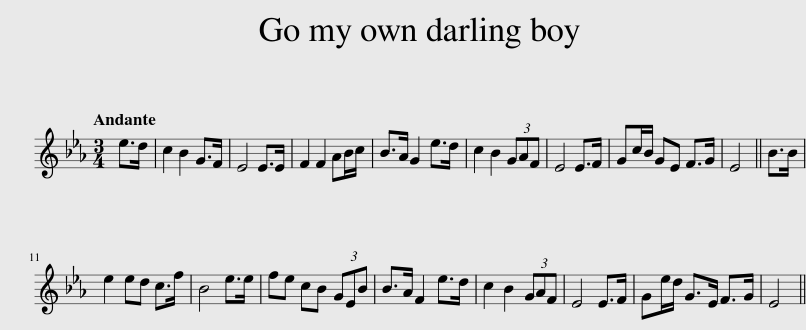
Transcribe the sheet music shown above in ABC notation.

X:1
L:1/8
Q:1/4=88
M:3/4
I:linebreak $
K:Eb
V:1 treble
V:1
 e>d | c2 B2 G>F | E4 E>E | F2 F2 AB/c/ | B>A G2 e>d | %5
 c2 B2 (3GAF | E4 E>F | Gc/B/ GE F>G | E4 || B>B |$ %10
 e2 ed c>f | B4 e>e | fe cB (3GEB | B>A F2 e>d | c2 B2 (3GAF | %15
 E4 E>F | Ge/d/ G>E F>G | E4 || %18
